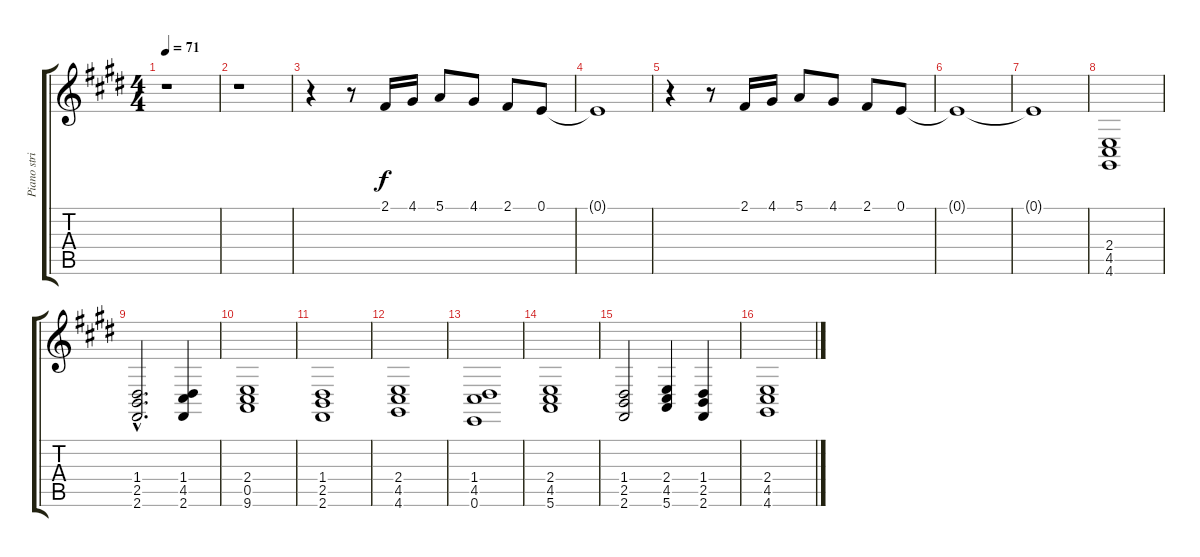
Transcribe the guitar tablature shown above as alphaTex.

\track ("Piano strings" "Piano stri") {instrument stringensemble1}
\staff {score tabs}
\tuning (E4 B3 G3 D3 A2 E2) {hide}
\ts (4 4)
\tempo 71
\clef g2
\ks e
r.1{dy f instrument stringensemble1} |
r.1 |
r.4 r.8 2.1.16 4.1.16 5.1.8 4.1.8 2.1.8 0.1.8 |
0.1{t}.1 |
r.4 r.8 2.1.16 4.1.16 5.1.8 4.1.8 2.1.8 0.1.8 |
0.1{t}.1 |
0.1{t}.1 |
(2.4 4.5 4.6).1 |
(1.4{hac} 2.5{hac} 2.6{hac}).2{d} (1.4 4.5 2.6).4 |
(2.4 0.5 9.6).1 |
(1.4 2.5 2.6).1 |
(2.4 4.5 4.6).1 |
(1.4 4.5 0.6).1 |
(2.4 4.5 5.6).1 |
(1.4 2.5 2.6).2 (2.4 4.5 5.6).4 (1.4 2.5 2.6).4 |
(2.4 4.5 4.6).1
